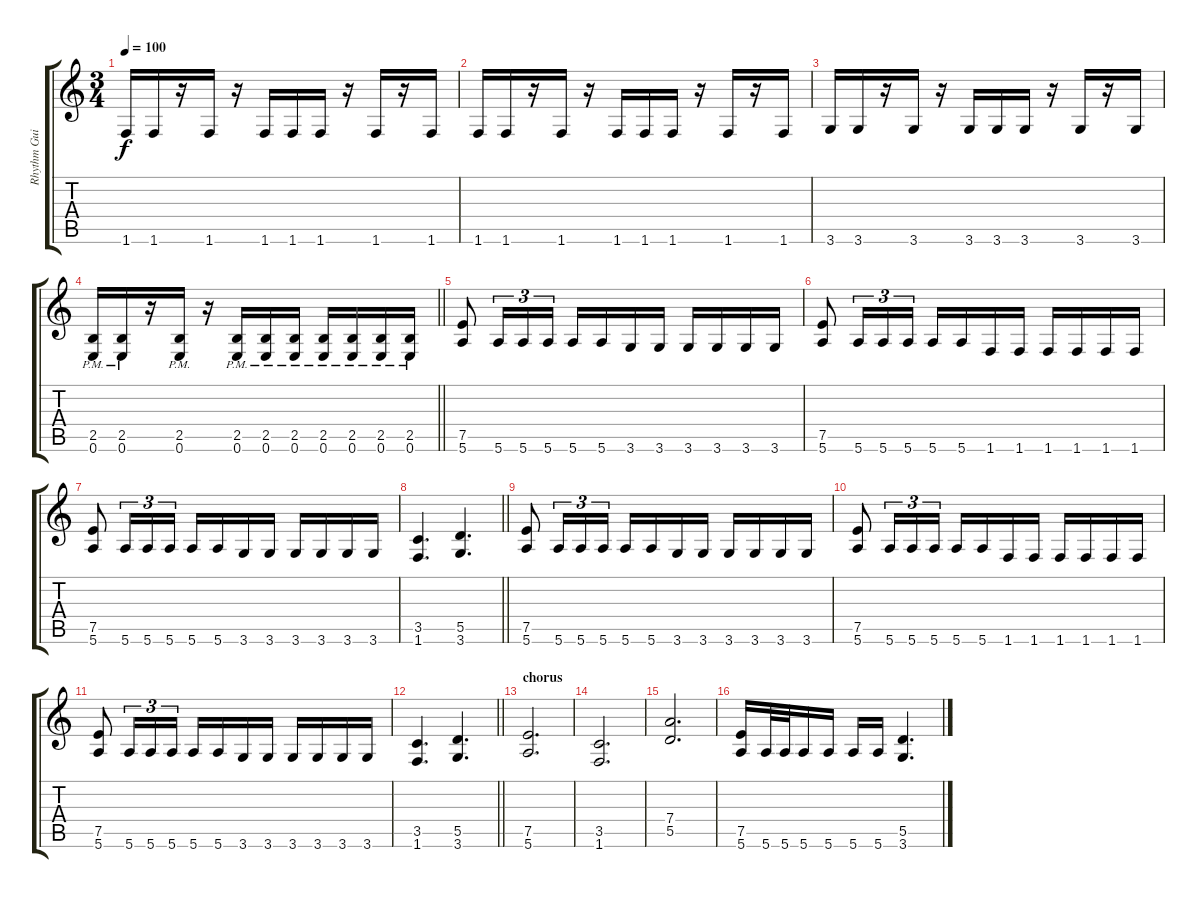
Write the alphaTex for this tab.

\track ("Rhythm Guitar L" "Rhythm Gui") {instrument distortionguitar}
\staff {score tabs}
\tuning (E4 B3 G3 D3 A2 E2) {hide}
\ts (3 4)
\tempo 100
\clef g2
\ks c
1.6.16{dy f} 1.6.16 r.16 1.6.16 r.16 1.6.16 1.6.16 1.6.16 r.16 1.6.16 r.16 1.6.16 |
1.6.16 1.6.16 r.16 1.6.16 r.16 1.6.16 1.6.16 1.6.16 r.16 1.6.16 r.16 1.6.16 |
3.6.16 3.6.16 r.16 3.6.16 r.16 3.6.16 3.6.16 3.6.16 r.16 3.6.16 r.16 3.6.16 |
\barLineRight lightlight
(2.5{pm} 0.6).16 (2.5{pm} 0.6).16 r.16 (2.5{pm} 0.6).16 r.16 (2.5{pm} 0.6).16 (2.5{pm} 0.6).16 (2.5{pm} 0.6).16 (2.5{pm} 0.6).16 (2.5{pm} 0.6).16 (2.5{pm} 0.6).16 (2.5{pm} 0.6).16 |
\section ("" "")
(7.5 5.6).8 5.6.16{tu (3 2)} 5.6.16{tu (3 2)} 5.6.16{tu (3 2)} 5.6.16 5.6.16 3.6.16 3.6.16 3.6.16 3.6.16 3.6.16 3.6.16 |
(7.5 5.6).8 5.6.16{tu (3 2)} 5.6.16{tu (3 2)} 5.6.16{tu (3 2)} 5.6.16 5.6.16 1.6.16 1.6.16 1.6.16 1.6.16 1.6.16 1.6.16 |
(7.5 5.6).8 5.6.16{tu (3 2)} 5.6.16{tu (3 2)} 5.6.16{tu (3 2)} 5.6.16 5.6.16 3.6.16 3.6.16 3.6.16 3.6.16 3.6.16 3.6.16 |
\barLineRight lightlight
(3.5 1.6).4{d} (5.5 3.6).4{d} |
(7.5 5.6).8 5.6.16{tu (3 2)} 5.6.16{tu (3 2)} 5.6.16{tu (3 2)} 5.6.16 5.6.16 3.6.16 3.6.16 3.6.16 3.6.16 3.6.16 3.6.16 |
(7.5 5.6).8 5.6.16{tu (3 2)} 5.6.16{tu (3 2)} 5.6.16{tu (3 2)} 5.6.16 5.6.16 1.6.16 1.6.16 1.6.16 1.6.16 1.6.16 1.6.16 |
(7.5 5.6).8 5.6.16{tu (3 2)} 5.6.16{tu (3 2)} 5.6.16{tu (3 2)} 5.6.16 5.6.16 3.6.16 3.6.16 3.6.16 3.6.16 3.6.16 3.6.16 |
\barLineRight lightlight
(3.5 1.6).4{d} (5.5 3.6).4{d} |
\section ("" "chorus")
(7.5 5.6).2{d} |
(3.5 1.6).2{d} |
(7.4 5.5).2{d} |
(7.5 5.6).16 5.6.32 5.6.32 5.6.16 5.6.16 5.6.16 5.6.16 (5.5 3.6).4{d}
